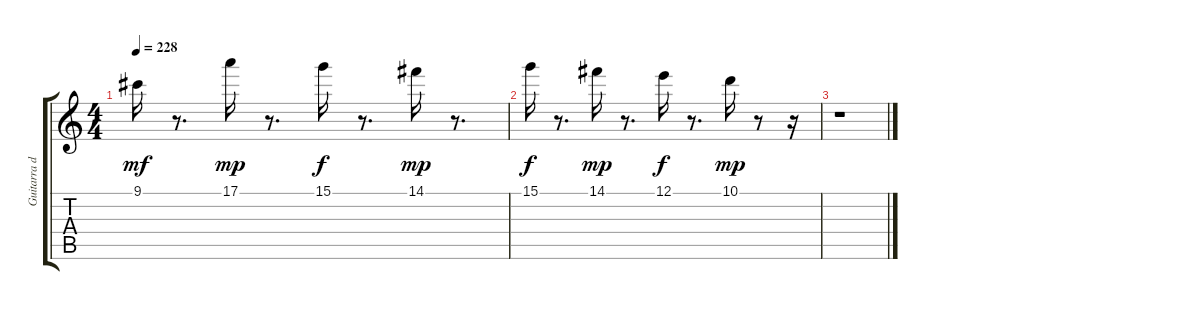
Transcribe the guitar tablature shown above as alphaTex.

\track ("Guitarra de Apoyo" "Guitarra d") {instrument distortionguitar}
\staff {score tabs}
\tuning (E4 B3 G3 D3 A2 E2) {hide}
\ts (4 4)
\tempo 228
\clef g2
\ks c
9.1.16{dy mf} r.8{d} 17.1.16{dy mp} r.8{d} 15.1.16{dy f} r.8{d} 14.1.16{dy mp} r.8{d} |
15.1.16{dy f} r.8{d} 14.1.16{dy mp} r.8{d} 12.1.16{dy f} r.8{d} 10.1.16{dy mp} r.8 r.16 |
r.1
